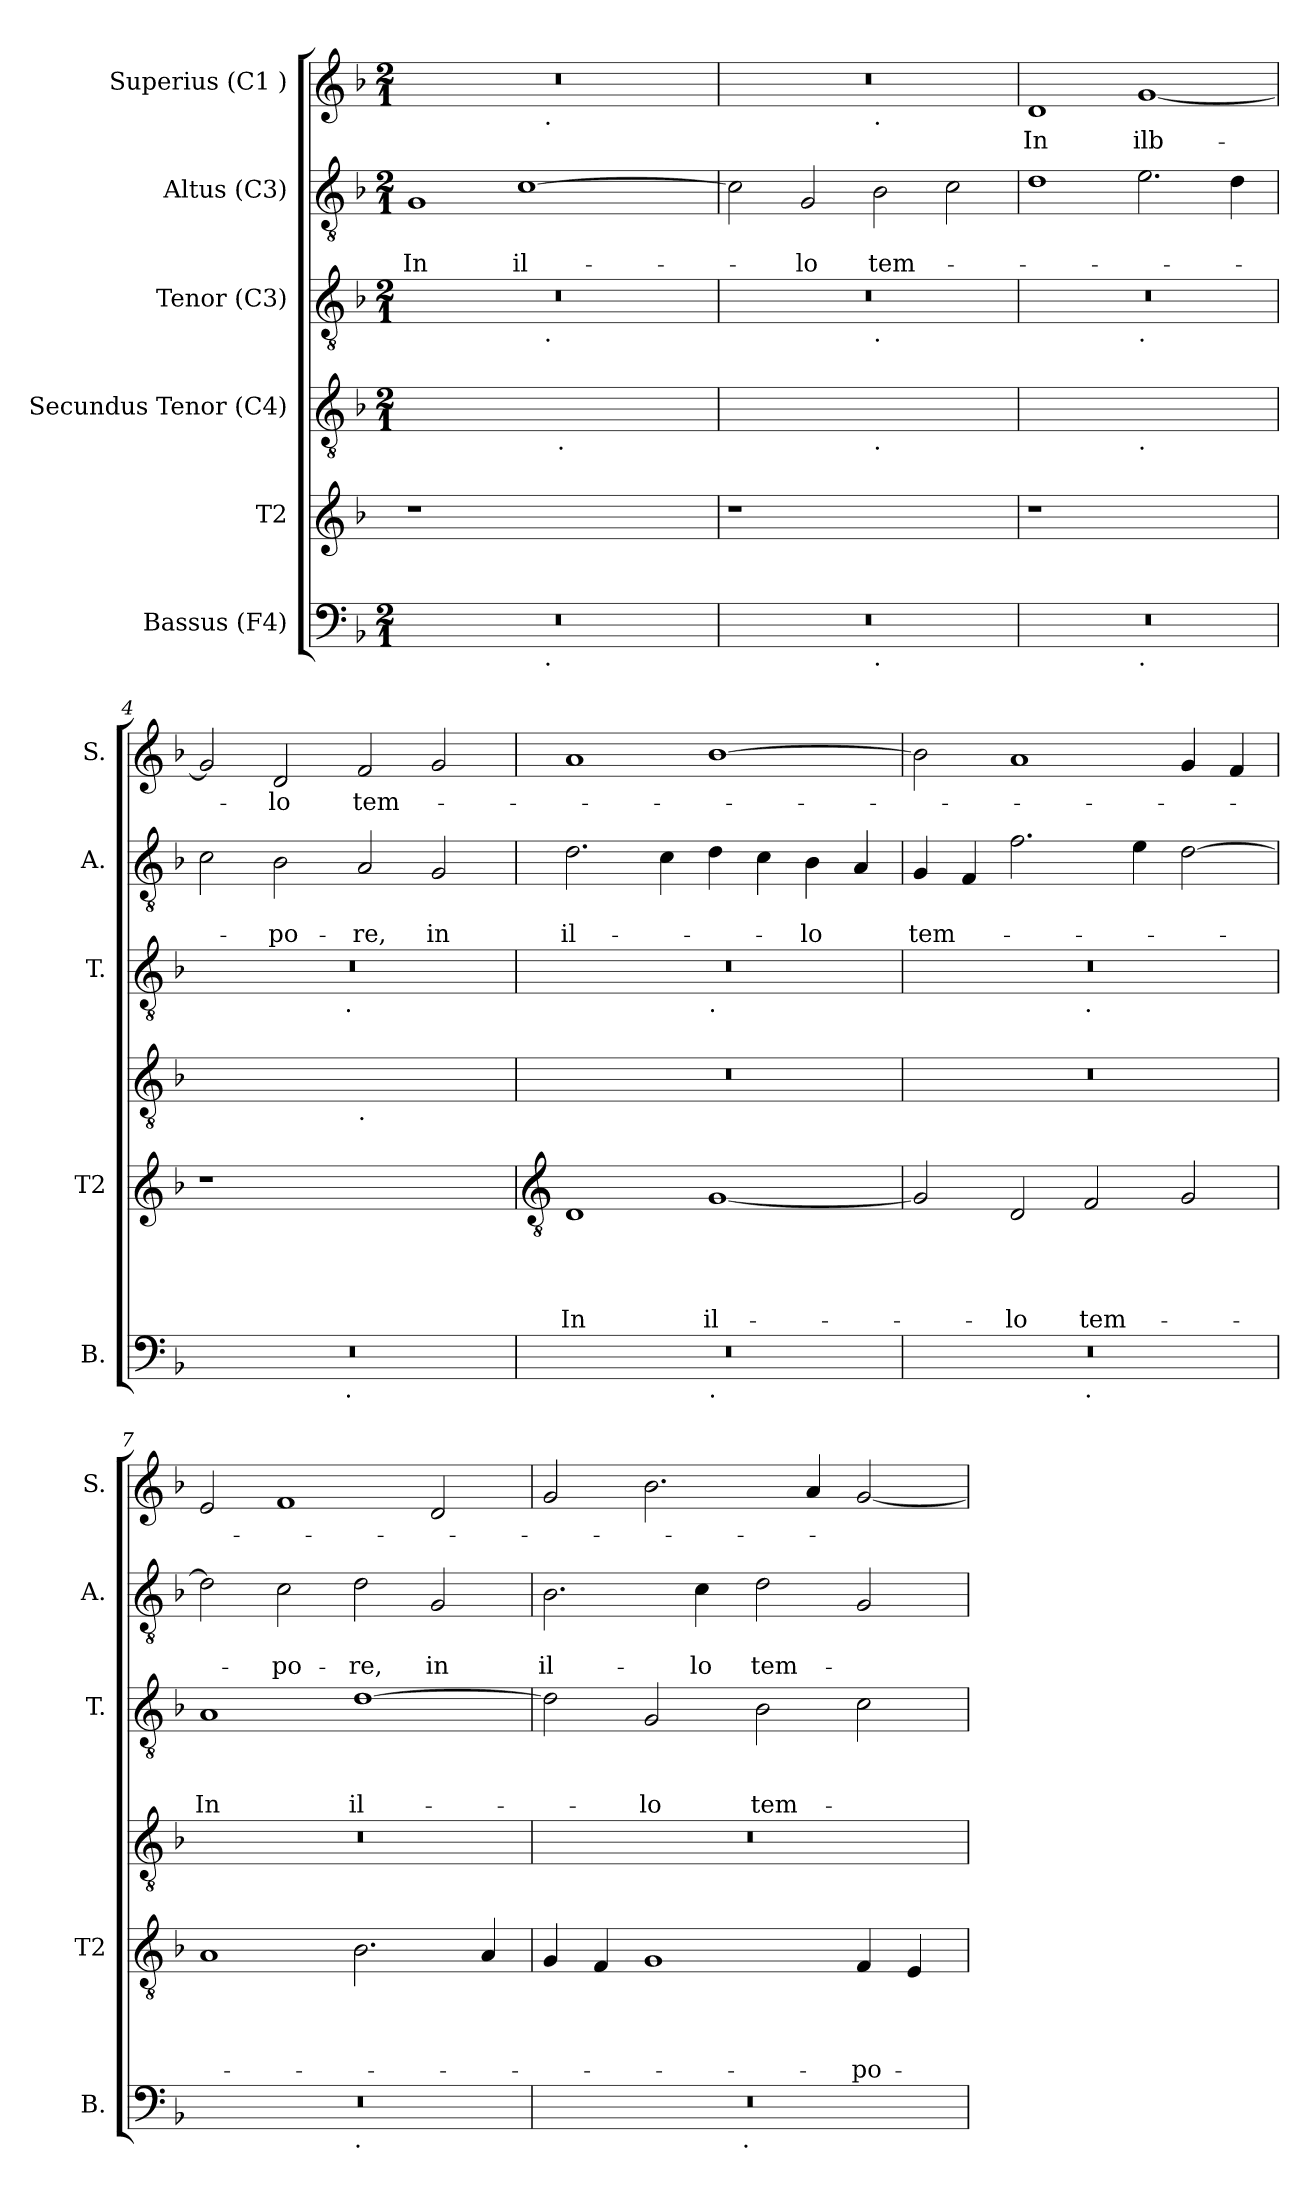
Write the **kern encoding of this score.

**kern	**kern	**text	**text	**text	**text	**kern	**kern	**text	**text	**text	**kern	**text	**text	**kern	**text
*part6	*part5	*part5	*part5	*part5	*part5	*part4	*part3	*part3	*part3	*part3	*part2	*part2	*part2	*part1	*part1
*staff6	*staff5	*staff5	*staff5	*staff5	*staff5	*staff4	*staff3	*staff3	*staff3	*staff3	*staff2	*staff2	*staff2	*staff1	*staff1
*I"Bassus (F4)	*I"T2	*	*	*	*	*I"Secundus Tenor (C4)	*I"Tenor (C3)	*	*	*	*I"Altus (C3)	*	*	*I"Superius (C1 )	*
*I'B.	*I'T2	*	*	*	*	*	*I'T.	*	*	*	*I'A.	*	*	*I'S.	*
*clefF4	*clefG2	*	*	*	*	*clefGv2	*clefGv2	*	*	*	*clefGv2	*	*	*clefG2	*
*k[b-]	*k[b-]	*	*	*	*	*k[b-]	*k[b-]	*	*	*	*k[b-]	*	*	*k[b-]	*
*F:	*F:	*	*	*	*	*F:	*F:	*	*	*	*F:	*	*	*F:	*
*M2/1	*	*	*	*	*	*M2/1	*M2/1	*	*	*	*M2/1	*	*	*M2/1	*
=1	=1	=1	=1	=1	=1	=1	=1	=1	=1	=1	=1	=1	=1	=1	=1
!	!	!	!	!	!	!	!	!	!	!	!	!	!LO:LY:b	!	!
*^	*	*	*	*	*	*	*^	*	*	*	*	*	*	*^	*
0r	1ryy	1r	.	.	.	.	1ryy	0r	1ryy	.	.	.	1G	.	In	0r	1ryy	.
!	!	!	!	!	!	!	!	!	!	!	!	!	!	!	!LO:LY:b:rj	!	!	!
.	16.ryy	1ryy	.	.	.	.	8ryy	.	16.ryy	.	.	.	[>1c	.	il-	.	16.ryy	.
!	!	!	!	!	!	!	!	!	!	!	!	!	!	!	!	!	!LO:TX:b:t=.	!
!	!	!	!	!	!	!	!	!	!LO:TX:b:t=.	!	!	!	!	!	!	!	!	!
!	!LO:TX:b:t=.	!	!	!	!	!	!	!	!	!	!	!	!	!	!	!	!	!
.	2ryy	.	.	.	.	.	.	.	2ryy	.	.	.	.	.	.	.	2ryy	.
!	!	!	!	!	!	!	!LO:TX:b:t=.	!	!	!	!	!	!	!	!	!	!	!
.	.	.	.	.	.	.	2..ryy	.	.	.	.	.	.	.	.	.	.	.
.	4ryy	.	.	.	.	.	.	.	4ryy	.	.	.	.	.	.	.	4ryy	.
.	8ryy	.	.	.	.	.	.	.	8ryy	.	.	.	.	.	.	.	8ryy	.
.	32ryy	.	.	.	.	.	.	.	32ryy	.	.	.	.	.	.	.	32ryy	.
=2	=2	=2	=2	=2	=2	=2	=2	=2	=2	=2	=2	=2	=2	=2	=2	=2	=2	=2
0r	1ryy	1r	.	.	.	.	1ryy	0r	1ryy	.	.	.	2c\]	.	.	0r	1ryy	.
!	!	!	!	!	!	!	!	!	!	!	!	!	!	!	!LO:LY:b	!	!	!
.	.	.	.	.	.	.	.	.	.	.	.	.	2G/	.	-lo	.	.	.
!	!	!	!	!	!	!	!	!	!	!	!	!	!	!	!	!	!LO:TX:b:t=.	!
!	!	!	!	!	!	!	!	!	!LO:TX:b:t=.	!	!	!	!	!	!	!	!	!
!	!	!	!	!	!	!	!LO:TX:b:t=.	!	!	!	!	!	!	!	!	!	!	!
!	!LO:TX:b:t=.	!	!	!	!	!	!	!	!	!	!	!	!	!	!	!	!	!
!	!	!	!	!	!	!	!	!	!	!	!	!	!	!	!LO:LY:b	!	!	!
.	1ryy	1ryy	.	.	.	.	1ryy	.	1ryy	.	.	.	2B-\	.	tem-	.	1ryy	.
.	.	.	.	.	.	.	.	.	.	.	.	.	2c\	.	.	.	.	.
=3	=3	=3	=3	=3	=3	=3	=3	=3	=3	=3	=3	=3	=3	=3	=3	=3	=3	=3
!	!	!	!	!	!	!	!	!	!	!	!	!	!	!	!	!	!	!LO:LY:b
*	*	*	*	*	*	*	*	*	*	*	*	*	*	*	*	*v	*v	*
0r	1ryy	1r	.	.	.	.	1ryy	0r	1ryy	.	.	.	1d	.	.	1d	In
!	!	!	!	!	!	!	!	!	!LO:TX:b:t=.	!	!	!	!	!	!	!	!
!	!	!	!	!	!	!	!LO:TX:b:t=.	!	!	!	!	!	!	!	!	!	!
!	!LO:TX:b:t=.	!	!	!	!	!	!	!	!	!	!	!	!	!	!	!	!
!	!	!	!	!	!	!	!	!	!	!	!	!	!	!	!	!	!LO:LY:b
.	1ryy	1ryy	.	.	.	.	1ryy	.	1ryy	.	.	.	2.e\	.	.	[<1g	ilb-
.	.	.	.	.	.	.	.	.	.	.	.	.	4d\	.	.	.	.
=4	=4	=4	=4	=4	=4	=4	=4	=4	=4	=4	=4	=4	=4	=4	=4	=4	=4
0r	2ryy	1r	.	.	.	.	1ryy	0r	2ryy	.	.	.	2c\	.	.	2g/]	.
!	!	!	!	!	!	!	!	!	!	!	!	!	!	!	!LO:LY:b	!	!LO:LY:b
.	4...ryy	.	.	.	.	.	.	.	4...ryy	.	.	.	2B-\	.	-po-	2d/	-lo
!	!	!	!	!	!	!	!	!	!LO:TX:b:t=.	!	!	!	!	!	!	!	!
!	!LO:TX:b:t=.	!	!	!	!	!	!	!	!	!	!	!	!	!	!	!	!
.	1ryy	.	.	.	.	.	.	.	1ryy	.	.	.	.	.	.	.	.
!	!	!	!	!	!	!	!LO:TX:b:t=.	!	!	!	!	!	!	!	!	!	!
!	!	!	!	!	!	!	!	!	!	!	!	!	!	!	!LO:LY:b	!	!LO:LY:b
.	.	1ryy	.	.	.	.	1ryy	.	.	.	.	.	2A/	.	-re,	2f/	tem-
!	!	!	!	!	!	!	!	!	!	!	!	!	!	!	!LO:LY:b	!	!
.	.	.	.	.	.	.	.	.	.	.	.	.	2G/	.	in	2g/	.
.	32ryy	.	.	.	.	.	.	.	32ryy	.	.	.	.	.	.	.	.
!!LO:LB:g=z
=5	=5	=5	=5	=5	=5	=5	=5	=5	=5	=5	=5	=5	=5	=5	=5	=5	=5
*	*	*clefGv2	*	*	*	*	*	*	*	*	*	*	*	*	*	*	*
!	!	!	!	!	!	!LO:LY:b	!	!	!	!	!	!	!	!	!LO:LY:b	!	!
0r	1ryy	1D	.	.	.	In	0r	0r	1ryy	.	.	.	2.d\	.	il-	1a	.
.	.	.	.	.	.	.	.	.	.	.	.	.	4c\	.	.	.	.
!	!	!	!	!	!	!	!	!	!LO:TX:b:t=.	!	!	!	!	!	!	!	!
!	!LO:TX:b:t=.	!	!	!	!	!	!	!	!	!	!	!	!	!	!	!	!
!	!	!	!	!	!	!LO:LY:b:rj	!	!	!	!	!	!	!	!	!	!	!
.	1ryy	[<1G	.	.	.	il-	.	.	1ryy	.	.	.	4d\	.	.	[>1b-	.
.	.	.	.	.	.	.	.	.	.	.	.	.	4c\	.	.	.	.
!	!	!	!	!	!	!	!	!	!	!	!	!	!	!	!LO:LY:b	!	!
.	.	.	.	.	.	.	.	.	.	.	.	.	4B-\	.	-lo	.	.
.	.	.	.	.	.	.	.	.	.	.	.	.	4A/	.	.	.	.
=6	=6	=6	=6	=6	=6	=6	=6	=6	=6	=6	=6	=6	=6	=6	=6	=6	=6
!	!	!	!	!	!	!	!	!	!	!	!	!	!	!	!LO:LY:b	!	!
0r	1ryy	2G/]	.	.	.	.	0r	0r	1ryy	.	.	.	4G/	.	tem-	2b-\]	.
.	.	.	.	.	.	.	.	.	.	.	.	.	4F/	.	.	.	.
!	!	!	!	!	!	!LO:LY:b	!	!	!	!	!	!	!	!	!	!	!
.	.	2D/	.	.	.	-lo	.	.	.	.	.	.	2.f\	.	.	1a	.
!	!	!	!	!	!	!	!	!	!LO:TX:b:t=.	!	!	!	!	!	!	!	!
!	!LO:TX:b:t=.	!	!	!	!	!	!	!	!	!	!	!	!	!	!	!	!
!	!	!	!	!	!	!LO:LY:b	!	!	!	!	!	!	!	!	!	!	!
.	1ryy	2F/	.	.	.	tem-	.	.	1ryy	.	.	.	.	.	.	.	.
.	.	.	.	.	.	.	.	.	.	.	.	.	4e\	.	.	.	.
.	.	2G/	.	.	.	.	.	.	.	.	.	.	[>2d\	.	.	4g/	.
.	.	.	.	.	.	.	.	.	.	.	.	.	.	.	.	4f/	.
=7	=7	=7	=7	=7	=7	=7	=7	=7	=7	=7	=7	=7	=7	=7	=7	=7	=7
!	!	!	!	!	!	!	!	!	!	!	!	!LO:LY:b	!	!	!	!	!
*	*	*	*	*	*	*	*	*v	*v	*	*	*	*	*	*	*	*
0r	1ryy	1A	.	.	.	.	0r	1A	.	.	In	2d\]	.	.	2e/	.
!	!	!	!	!	!	!	!	!	!	!	!	!	!	!LO:LY:b	!	!
.	.	.	.	.	.	.	.	.	.	.	.	2c\	.	-po-	1f	.
!	!LO:TX:b:t=.	!	!	!	!	!	!	!	!	!	!	!	!	!	!	!
!	!	!	!	!	!	!	!	!	!	!	!LO:LY:b:rj	!	!	!LO:LY:b	!	!
.	1ryy	2.B-\	.	.	.	.	.	[>1d	.	.	il-	2d\	.	-re,	.	.
!	!	!	!	!	!	!	!	!	!	!	!	!	!	!LO:LY:b	!	!
.	.	.	.	.	.	.	.	.	.	.	.	2G/	.	in	2d/	.
.	.	4A/	.	.	.	.	.	.	.	.	.	.	.	.	.	.
=8	=8	=8	=8	=8	=8	=8	=8	=8	=8	=8	=8	=8	=8	=8	=8	=8
!	!	!	!	!	!	!	!	!	!	!	!	!	!	!LO:LY:b	!	!
0r	2ryy	4G/	.	.	.	.	0r	2d\]	.	.	.	2.B-\	.	il-	2g/	.
.	.	4F/	.	.	.	.	.	.	.	.	.	.	.	.	.	.
!	!	!	!	!	!	!	!	!	!	!	!LO:LY:b	!	!	!	!	!
.	4...ryy	1G	.	.	.	.	.	2G/	.	.	-lo	.	.	.	2.b-\	.
!	!	!	!	!	!	!	!	!	!	!	!	!	!	!LO:LY:b	!	!
.	.	.	.	.	.	.	.	.	.	.	.	4c\	.	-lo	.	.
!	!LO:TX:b:t=.	!	!	!	!	!	!	!	!	!	!	!	!	!	!	!
.	1ryy	.	.	.	.	.	.	.	.	.	.	.	.	.	.	.
!	!	!	!	!	!	!	!	!	!	!	!LO:LY:b	!	!	!LO:LY:b	!	!
.	.	.	.	.	.	.	.	2B-\	.	.	tem-	2d\	.	tem-	.	.
.	.	.	.	.	.	.	.	.	.	.	.	.	.	.	4a/	.
!	!	!	!	!	!	!LO:LY:b	!	!	!	!	!	!	!	!	!	!
.	.	4F/	.	.	.	-po-	.	2c\	.	.	.	2G/	.	.	[<2g/	.
.	.	4E/	.	.	.	.	.	.	.	.	.	.	.	.	.	.
.	32ryy	.	.	.	.	.	.	.	.	.	.	.	.	.	.	.
*v	*v	*	*	*	*	*	*	*	*	*	*	*	*	*	*	*
=	=	=	=	=	=	=	=	=	=	=	=	=	=	=	=
*-	*-	*-	*-	*-	*-	*-	*-	*-	*-	*-	*-	*-	*-	*-	*-
